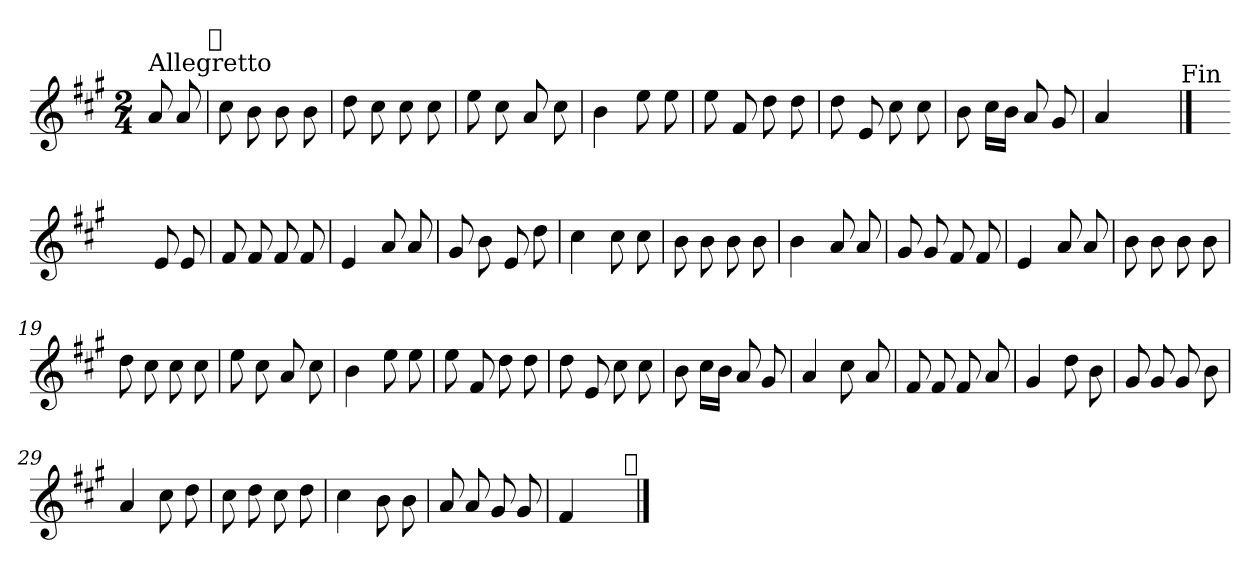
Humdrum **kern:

**kern
*part1
*staff1
*clefG2
*k[f#c#g#]
*A:
*M2/4
=
!LO:TX:a:t=Allegretto
8a/
8a/
!LO:TX:a:t=𝄋
=1
8cc#\
8b\
8b\
8b\
=2
8dd\
8cc#\
8cc#\
8cc#\
=3
8ee\
8cc#\
8a/
8cc#\
=4
4b\
8ee\
8ee\
=5
8ee\
8f#/
8dd\
8dd\
=6
8dd\
8e/
8cc#\
8cc#\
=7
8b\
16cc#\LL
16b\JJ
8a/
8g#/
!!LO:LB:g=z
=8
4a/
4ryy
!LO:TX:a:t=Fin
==9
4ryy
8e/
8e/
=10
8f#/
8f#/
8f#/
8f#/
=11
4e/
8a/
8a/
=12
8g#/
8b\
8e/
8dd\
=13
4cc#\
8cc#\
8cc#\
=14
8b\
8b\
8b\
8b\
=15
4b\
8a/
8a/
=16
8g#/
8g#/
8f#/
8f#/
!!LO:LB:g=z
=17
4e/
8a/
8a/
=18
8b\
8b\
8b\
8b\
=19
8dd\
8cc#\
8cc#\
8cc#\
=20
8ee\
8cc#\
8a/
8cc#\
=21
4b\
8ee\
8ee\
=22
8ee\
8f#/
8dd\
8dd\
=23
8dd\
8e/
8cc#\
8cc#\
=24
8b\
16cc#\LL
16b\JJ
8a/
8g#/
=25
4a/
8cc#\
8a/
!!LO:LB:g=z
=26
8f#/
8f#/
8f#/
8a/
=27
4g#/
8dd\
8b\
=28
8g#/
8g#/
8g#/
8b\
=29
4a/
8cc#\
8dd\
=30
8cc#\
8dd\
8cc#\
8dd\
=31
4cc#\
8b\
8b\
=32
8a/
8a/
8g#/
8g#/
=33
4f#/
4ryy
!LO:TX:a:t=𝄋
==
*-
